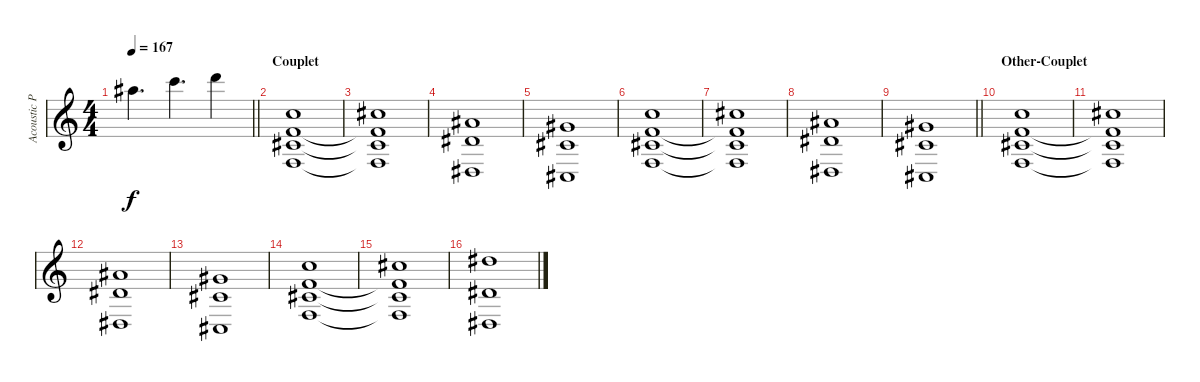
\track ("Acoustic Piano (Staff 1)" "Acoustic P") {instrument acousticgrandpiano}
\staff {score}
\tuning (E4 B3 G3 D3 A2 E2 B1) {hide}
\ts (4 4)
\tempo 167
\clef g2
\barLineRight lightlight
\ks c
18.1.4{d dy f} 20.1.4{d} 22.1.4 |
\section ("" "Couplet")
(8.1 6.2 6.3 3.4).1 |
(9.1 6.2{t} 6.3{t} 3.4{t}).1 |
(6.1 4.2 1.4).1 |
(4.1 2.2 4.5).1 |
(8.1 6.2 6.3 3.4).1 |
(9.1 6.2{t} 6.3{t} 3.4{t}).1 |
(6.1 4.2 1.4).1 |
\barLineRight lightlight
(4.1 2.2 4.5).1 |
\section ("" "Other-Couplet")
(8.1 6.2 6.3 3.4).1 |
(9.1 6.2{t} 6.3{t} 3.4{t}).1 |
(6.1 4.2 1.4).1 |
(4.1 2.2 4.5).1 |
(8.1 6.2 6.3 3.4).1 |
(9.1 6.2{t} 6.3{t} 3.4{t}).1 |
(11.1 4.2 1.4).1
